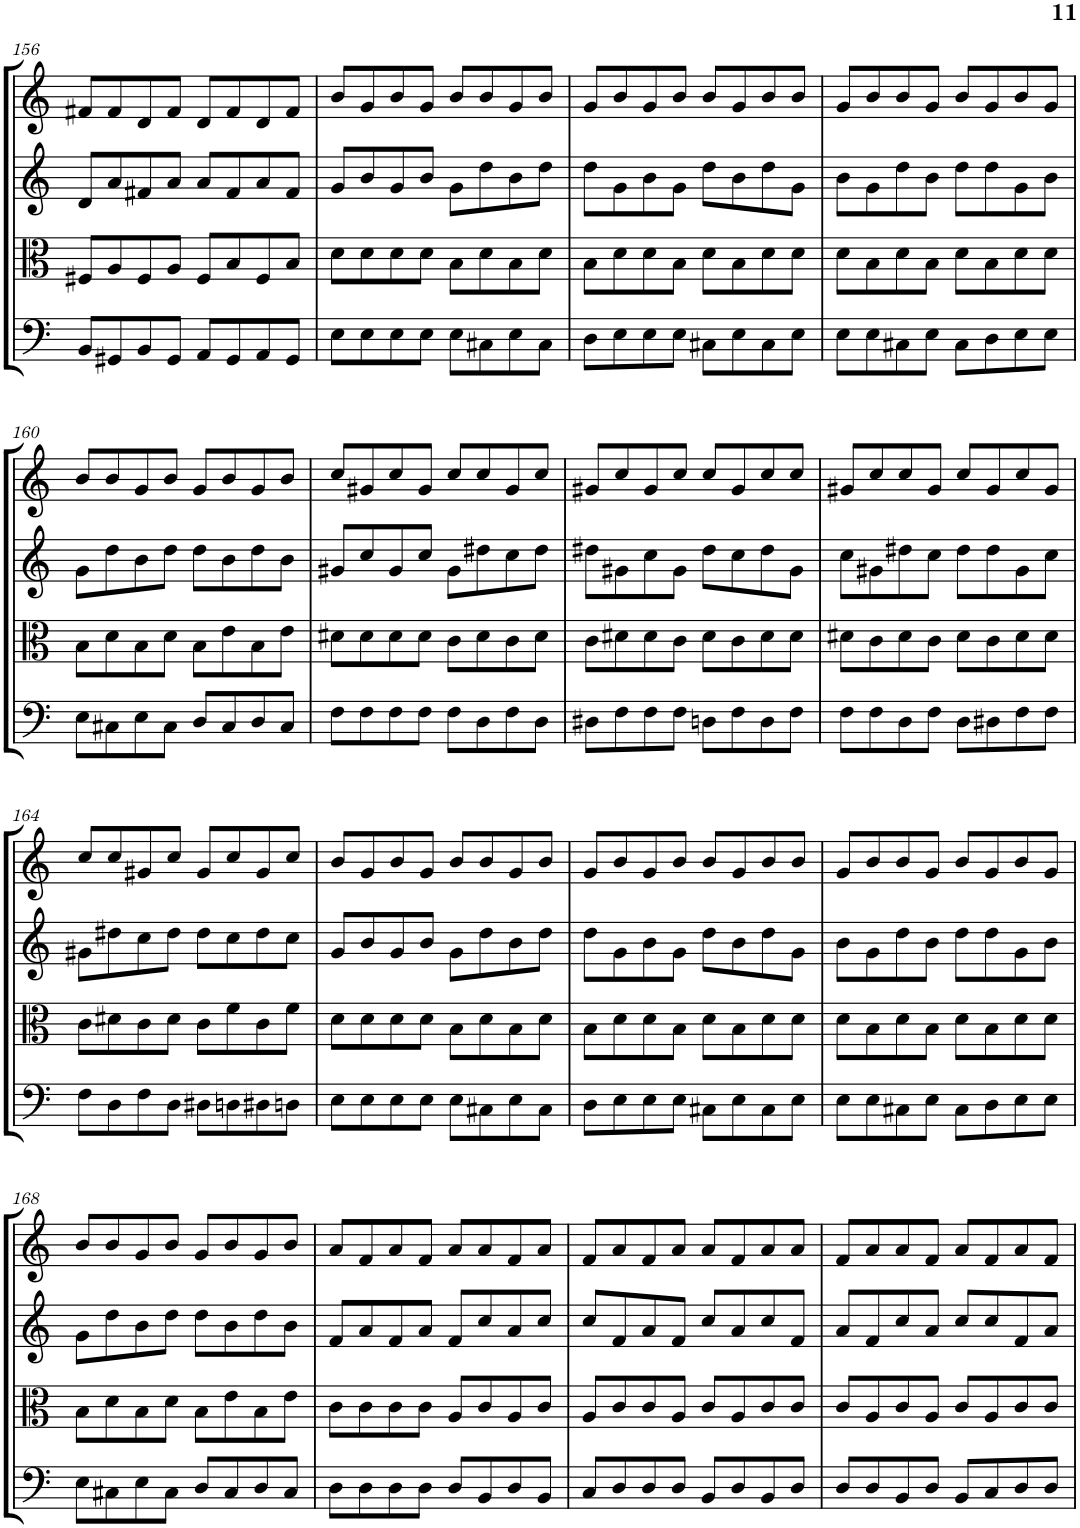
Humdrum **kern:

**kern	**kern	**kern	**kern
*part4	*part3	*part2	*part1
*staff4	*staff3	*staff2	*staff1
*I"Violoncello	*I"Viola	*I"Violin II	*I"Violin I
*I'Vc	*I'Vla	*I'Vln	*I'Vln
!!LO:PB:g=z
*clefF4	*clefC3	*clefG2	*clefG2
*k[]	*k[]	*k[]	*k[]
*M4/4	*M4/4	*M4/4	*M4/4
=156	=156	=156	=156
8BB/L	8F#X/L	8d/L	8f#X/L
8GG#X/	8A/	8a/	8f#/
8BB/	8F#/	8f#X/	8d/
8GG#/J	8A/J	8a/J	8f#/J
8AA/L	8F#/L	8a/L	8d/L
8GG#/	8B/	8f#/	8f#/
8AA/	8F#/	8a/	8d/
8GG#/J	8B/J	8f#/J	8f#/J
=157	=157	=157	=157
8E\L	8d\L	8g/L	8b/L
8E\	8d\	8b/	8g/
8E\	8d\	8g/	8b/
8E\J	8d\J	8b/J	8g/J
8E\L	8B\L	8g\L	8b/L
8C#X\	8d\	8dd\	8b/
8E\	8B\	8b\	8g/
8C#\J	8d\J	8dd\J	8b/J
=158	=158	=158	=158
8D\L	8B\L	8dd\L	8g/L
8E\	8d\	8g\	8b/
8E\	8d\	8b\	8g/
8E\J	8B\J	8g\J	8b/J
8C#X\L	8d\L	8dd\L	8b/L
8E\	8B\	8b\	8g/
8C#\	8d\	8dd\	8b/
8E\J	8d\J	8g\J	8b/J
=159	=159	=159	=159
8E\L	8d\L	8b\L	8g/L
8E\	8B\	8g\	8b/
8C#X\	8d\	8dd\	8b/
8E\J	8B\J	8b\J	8g/J
8C#\L	8d\L	8dd\L	8b/L
8D\	8B\	8dd\	8g/
8E\	8d\	8g\	8b/
8E\J	8d\J	8b\J	8g/J
!!LO:LB:g=z
=160	=160	=160	=160
8E\L	8B\L	8g\L	8b/L
8C#X\	8d\	8dd\	8b/
8E\	8B\	8b\	8g/
8C#\J	8d\J	8dd\J	8b/J
8D/L	8B\L	8dd\L	8g/L
8C#/	8e\	8b\	8b/
8D/	8B\	8dd\	8g/
8C#/J	8e\J	8b\J	8b/J
=161	=161	=161	=161
8F\L	8d#X\L	8g#X/L	8cc/L
8F\	8d#\	8cc/	8g#X/
8F\	8d#\	8g#/	8cc/
8F\J	8d#\J	8cc/J	8g#/J
8F\L	8c\L	8g#\L	8cc/L
8D\	8d#\	8dd#X\	8cc/
8F\	8c\	8cc\	8g#/
8D\J	8d#\J	8dd#\J	8cc/J
=162	=162	=162	=162
8D#X\L	8c\L	8dd#X\L	8g#X/L
8F\	8d#X\	8g#X\	8cc/
8F\	8d#\	8cc\	8g#/
8F\J	8c\J	8g#\J	8cc/J
8Dn\L	8d#\L	8dd#\L	8cc/L
8F\	8c\	8cc\	8g#/
8D\	8d#\	8dd#\	8cc/
8F\J	8d#\J	8g#\J	8cc/J
=163	=163	=163	=163
8F\L	8d#X\L	8cc\L	8g#X/L
8F\	8c\	8g#X\	8cc/
8D\	8d#\	8dd#X\	8cc/
8F\J	8c\J	8cc\J	8g#/J
8D\L	8d#\L	8dd#\L	8cc/L
8D#X\	8c\	8dd#\	8g#/
8F\	8d#\	8g#\	8cc/
8F\J	8d#\J	8cc\J	8g#/J
!!LO:LB:g=z
=164	=164	=164	=164
8F\L	8c\L	8g#X\L	8cc/L
8D\	8d#X\	8dd#X\	8cc/
8F\	8c\	8cc\	8g#X/
8D\J	8d#\J	8dd#\J	8cc/J
8D#X\L	8c\L	8dd#\L	8g#/L
8Dn\	8f\	8cc\	8cc/
8D#X\	8c\	8dd#\	8g#/
8Dn\J	8f\J	8cc\J	8cc/J
=165	=165	=165	=165
8E\L	8d\L	8g/L	8b/L
8E\	8d\	8b/	8g/
8E\	8d\	8g/	8b/
8E\J	8d\J	8b/J	8g/J
8E\L	8B\L	8g\L	8b/L
8C#X\	8d\	8dd\	8b/
8E\	8B\	8b\	8g/
8C#\J	8d\J	8dd\J	8b/J
=166	=166	=166	=166
8D\L	8B\L	8dd\L	8g/L
8E\	8d\	8g\	8b/
8E\	8d\	8b\	8g/
8E\J	8B\J	8g\J	8b/J
8C#X\L	8d\L	8dd\L	8b/L
8E\	8B\	8b\	8g/
8C#\	8d\	8dd\	8b/
8E\J	8d\J	8g\J	8b/J
=167	=167	=167	=167
8E\L	8d\L	8b\L	8g/L
8E\	8B\	8g\	8b/
8C#X\	8d\	8dd\	8b/
8E\J	8B\J	8b\J	8g/J
8C#\L	8d\L	8dd\L	8b/L
8D\	8B\	8dd\	8g/
8E\	8d\	8g\	8b/
8E\J	8d\J	8b\J	8g/J
!!LO:LB:g=z
=168	=168	=168	=168
8E\L	8B\L	8g\L	8b/L
8C#X\	8d\	8dd\	8b/
8E\	8B\	8b\	8g/
8C#\J	8d\J	8dd\J	8b/J
8D/L	8B\L	8dd\L	8g/L
8C#/	8e\	8b\	8b/
8D/	8B\	8dd\	8g/
8C#/J	8e\J	8b\J	8b/J
=169	=169	=169	=169
8D\L	8c\L	8f/L	8a/L
8D\	8c\	8a/	8f/
8D\	8c\	8f/	8a/
8D\J	8c\J	8a/J	8f/J
8D/L	8A/L	8f/L	8a/L
8BB/	8c/	8cc/	8a/
8D/	8A/	8a/	8f/
8BB/J	8c/J	8cc/J	8a/J
=170	=170	=170	=170
8C/L	8A/L	8cc/L	8f/L
8D/	8c/	8f/	8a/
8D/	8c/	8a/	8f/
8D/J	8A/J	8f/J	8a/J
8BB/L	8c/L	8cc/L	8a/L
8D/	8A/	8a/	8f/
8BB/	8c/	8cc/	8a/
8D/J	8c/J	8f/J	8a/J
=171	=171	=171	=171
8D/L	8c/L	8a/L	8f/L
8D/	8A/	8f/	8a/
8BB/	8c/	8cc/	8a/
8D/J	8A/J	8a/J	8f/J
8BB/L	8c/L	8cc/L	8a/L
8C/	8A/	8cc/	8f/
8D/	8c/	8f/	8a/
8D/J	8c/J	8a/J	8f/J
=	=	=	=
*-	*-	*-	*-
